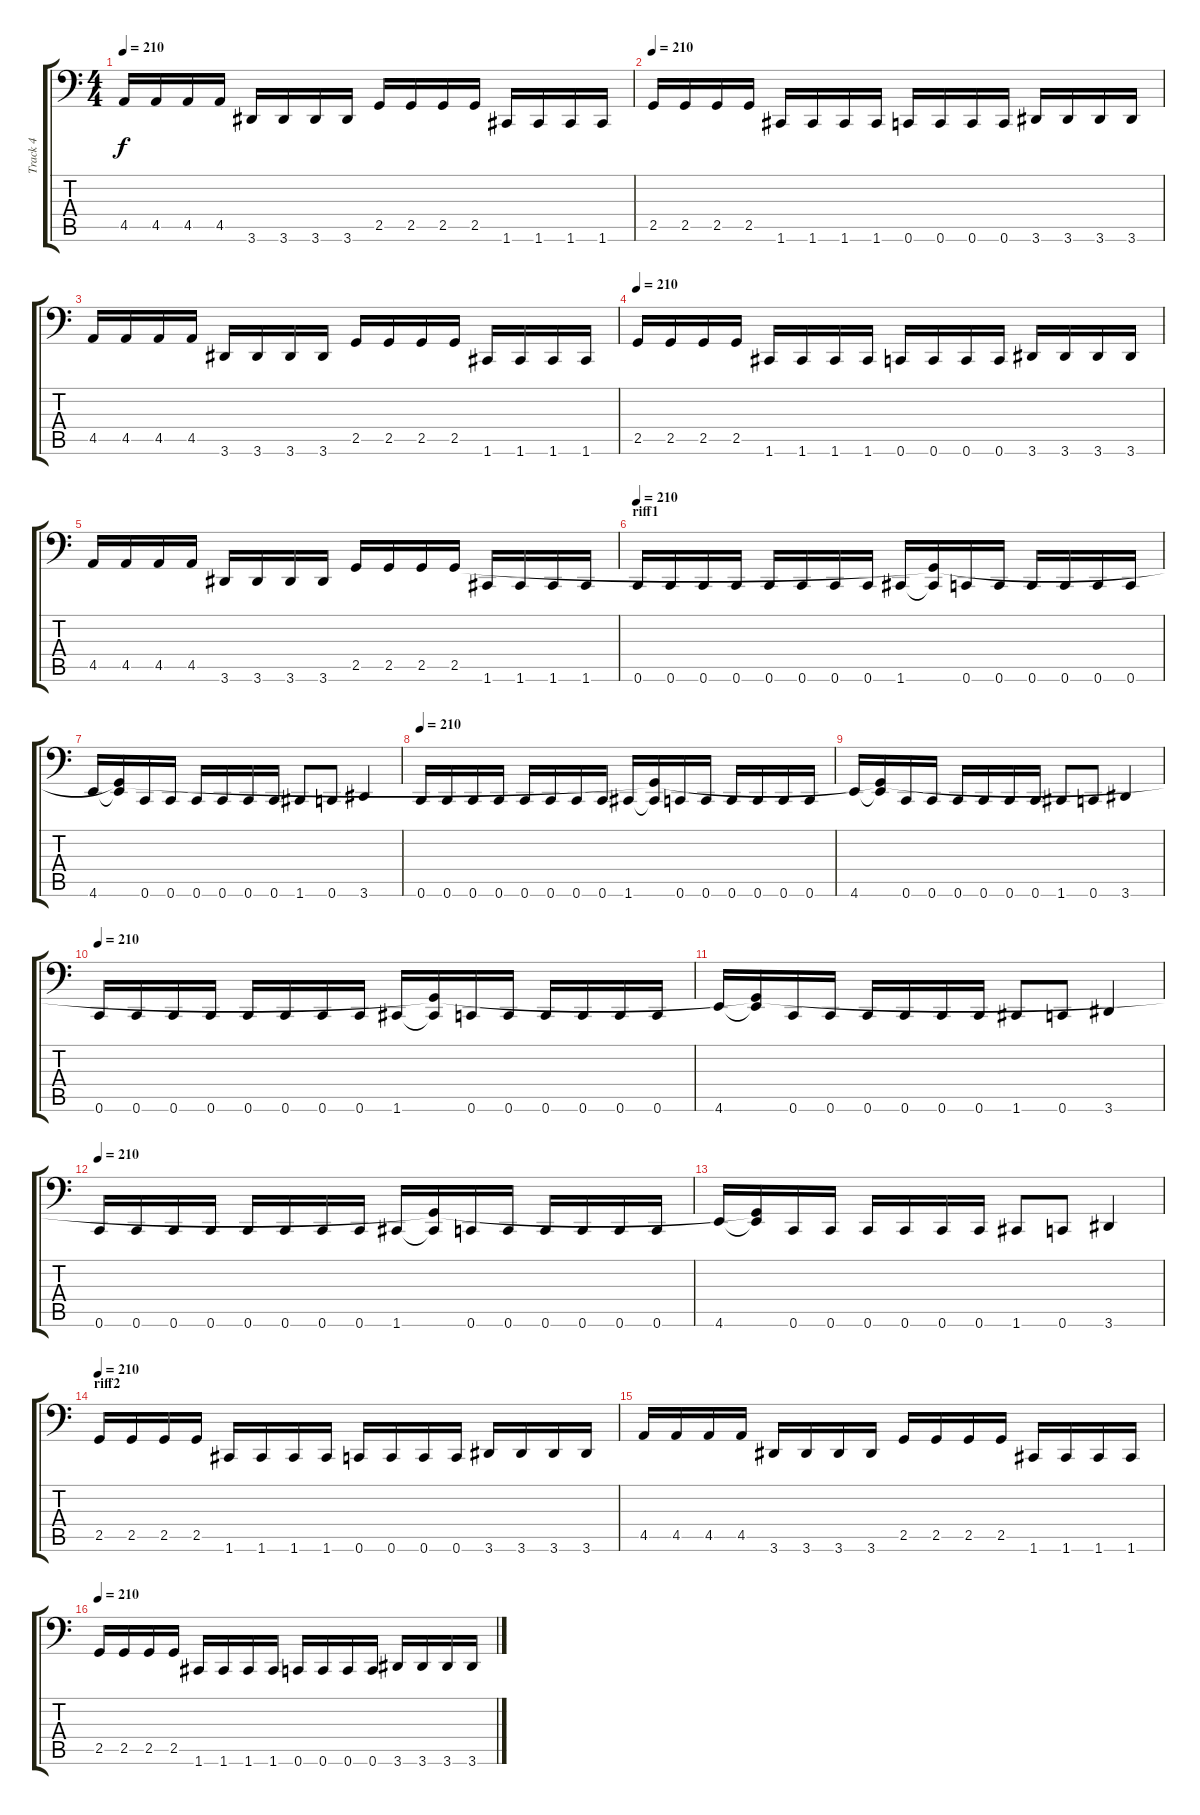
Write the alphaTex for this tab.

\track ("Track 4" "Track 4") {instrument electricbassfinger}
\staff {score tabs}
\tuning (C3 G2 Eb2 Bb1 F1 C1) {hide}
\ts (4 4)
\tempo 210
\clef f4
\ks c
4.5.16{dy f} 4.5.16 4.5.16 4.5.16 3.6.16 3.6.16 3.6.16 3.6.16 2.5.16 2.5.16 2.5.16 2.5.16 1.6.16 1.6.16 1.6.16 1.6.16 |
\tempo 210
2.5.16 2.5.16 2.5.16 2.5.16 1.6.16 1.6.16 1.6.16 1.6.16 0.6.16 0.6.16 0.6.16 0.6.16 3.6.16 3.6.16 3.6.16 3.6.16 |
4.5.16 4.5.16 4.5.16 4.5.16 3.6.16 3.6.16 3.6.16 3.6.16 2.5.16 2.5.16 2.5.16 2.5.16 1.6.16 1.6.16 1.6.16 1.6.16 |
\tempo 210
2.5.16 2.5.16 2.5.16 2.5.16 1.6.16 1.6.16 1.6.16 1.6.16 0.6.16 0.6.16 0.6.16 0.6.16 3.6.16 3.6.16 3.6.16 3.6.16 |
4.5.16 4.5.16 4.5.16 4.5.16 3.6.16 3.6.16 3.6.16 3.6.16 2.5.16 2.5.16 2.5.16 2.5.16 1.6.16 1.6.16 1.6.16 1.6.16 |
\section ("" "riff1")
\tempo 210
0.6.16{balance 16} 0.6.16 0.6.16 0.6.16 0.6.16 0.6.16 0.6.16 0.6.16 1.6.16 (2.5{t} 1.6{t}).16 0.6.16 0.6.16 0.6.16 0.6.16 0.6.16 0.6.16 |
4.6.16 (2.5{t} 4.6{t}).16 0.6.16 0.6.16 0.6.16 0.6.16 0.6.16 0.6.16 1.6.8 0.6.8 3.6.4 |
\tempo 210
0.6.16{balance 16} 0.6.16 0.6.16 0.6.16 0.6.16 0.6.16 0.6.16 0.6.16 1.6.16 (2.5{t} 1.6{t}).16 0.6.16 0.6.16 0.6.16 0.6.16 0.6.16 0.6.16 |
4.6.16 (2.5{t} 4.6{t}).16 0.6.16 0.6.16 0.6.16 0.6.16 0.6.16 0.6.16 1.6.8 0.6.8 3.6.4 |
\tempo 210
0.6.16{balance 16} 0.6.16 0.6.16 0.6.16 0.6.16 0.6.16 0.6.16 0.6.16 1.6.16 (2.5{t} 1.6{t}).16 0.6.16 0.6.16 0.6.16 0.6.16 0.6.16 0.6.16 |
4.6.16 (2.5{t} 4.6{t}).16 0.6.16 0.6.16 0.6.16 0.6.16 0.6.16 0.6.16 1.6.8 0.6.8 3.6.4 |
\tempo 210
0.6.16{balance 16} 0.6.16 0.6.16 0.6.16 0.6.16 0.6.16 0.6.16 0.6.16 1.6.16 (2.5{t} 1.6{t}).16 0.6.16 0.6.16 0.6.16 0.6.16 0.6.16 0.6.16 |
4.6.16 (2.5{t} 4.6{t}).16 0.6.16 0.6.16 0.6.16 0.6.16 0.6.16 0.6.16 1.6.8 0.6.8 3.6.4 |
\section ("" "riff2")
\tempo 210
2.5.16 2.5.16 2.5.16 2.5.16 1.6.16 1.6.16 1.6.16 1.6.16 0.6.16 0.6.16 0.6.16 0.6.16 3.6.16 3.6.16 3.6.16 3.6.16 |
4.5.16 4.5.16 4.5.16 4.5.16 3.6.16 3.6.16 3.6.16 3.6.16 2.5.16 2.5.16 2.5.16 2.5.16 1.6.16 1.6.16 1.6.16 1.6.16 |
\tempo 210
2.5.16 2.5.16 2.5.16 2.5.16 1.6.16 1.6.16 1.6.16 1.6.16 0.6.16 0.6.16 0.6.16 0.6.16 3.6.16 3.6.16 3.6.16 3.6.16
